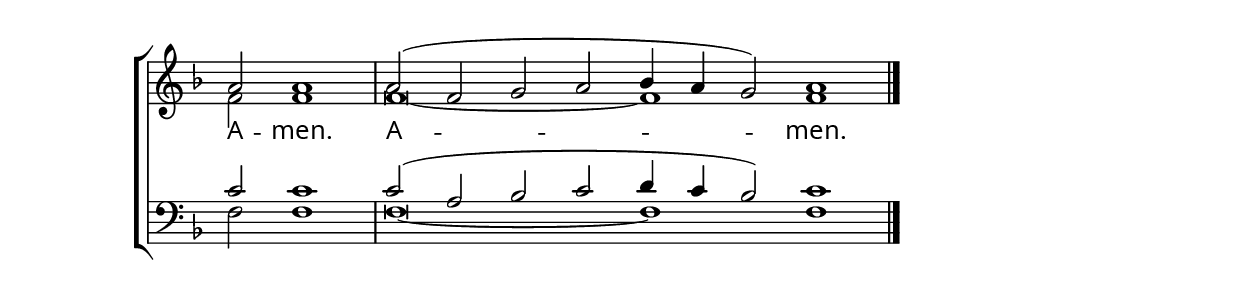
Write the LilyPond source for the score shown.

\version "2.24.4"


\paper {
    #(define fonts
        (set-global-fonts
            #:roman "EB Garamond SemiBold"
    ))
}

keyTime = { \key f \major}
cadenzaMeasure = {
  \cadenzaOff
  \partial 1024 s1024
  \cadenzaOn

}

SopMusic    = \relative { 
    \cadenzaOn
    a'2 a1 \cadenzaMeasure
    a2( f g a bes4 a g2) a1 \fine

}

AltoMusic = \relative { 
    \cadenzaOn
    f'2 f1 \cadenzaMeasure
    f\breve~ f1 f1 \fine
}

TenorMusic = \relative { 
    \cadenzaOn
    c'2 c1 \cadenzaMeasure
    c2( a bes c d4 c bes2) c1 \fine
}


BassMusic   = \relative {
    \cadenzaOn
    f2 f1 \cadenzaMeasure
    f\breve~ f1 f1 \fine
}



VerseOne = \lyricmode {
    A -- men. A -- men.
    }



\score {
    \new ChoirStaff <<
        \new Staff
        \with {midiInstrument = "choir aahs"} <<
            \clef "treble"
            \new Voice = "Sop"  { \voiceOne \keyTime \SopMusic}
            \new Voice = "Alto" { \voiceTwo \AltoMusic }
            \new Lyrics \lyricsto "Sop" { \VerseOne }
        >>
        \new Staff
        \with {midiInstrument = "choir aahs"} <<          
            \clef "bass"
            \new Voice = "Tenor" { \voiceOne \keyTime \TenorMusic}
            \new Voice = "Bass" { \voiceTwo \BassMusic} 
        >>
    >>

    \layout {
        \context {
            \Score
                \omit BarNumber
                \override SpacingSpanner.common-shortest-duration = #(ly:make-moment 1/16)

        }
        \context {
            \Staff
                \remove Time_signature_engraver
        }
        \context {
            \Lyrics
                \override LyricSpace.minimum-distance = #1.0
        }
    }
    \midi {
        \tempo 4 = 60
    }
}





